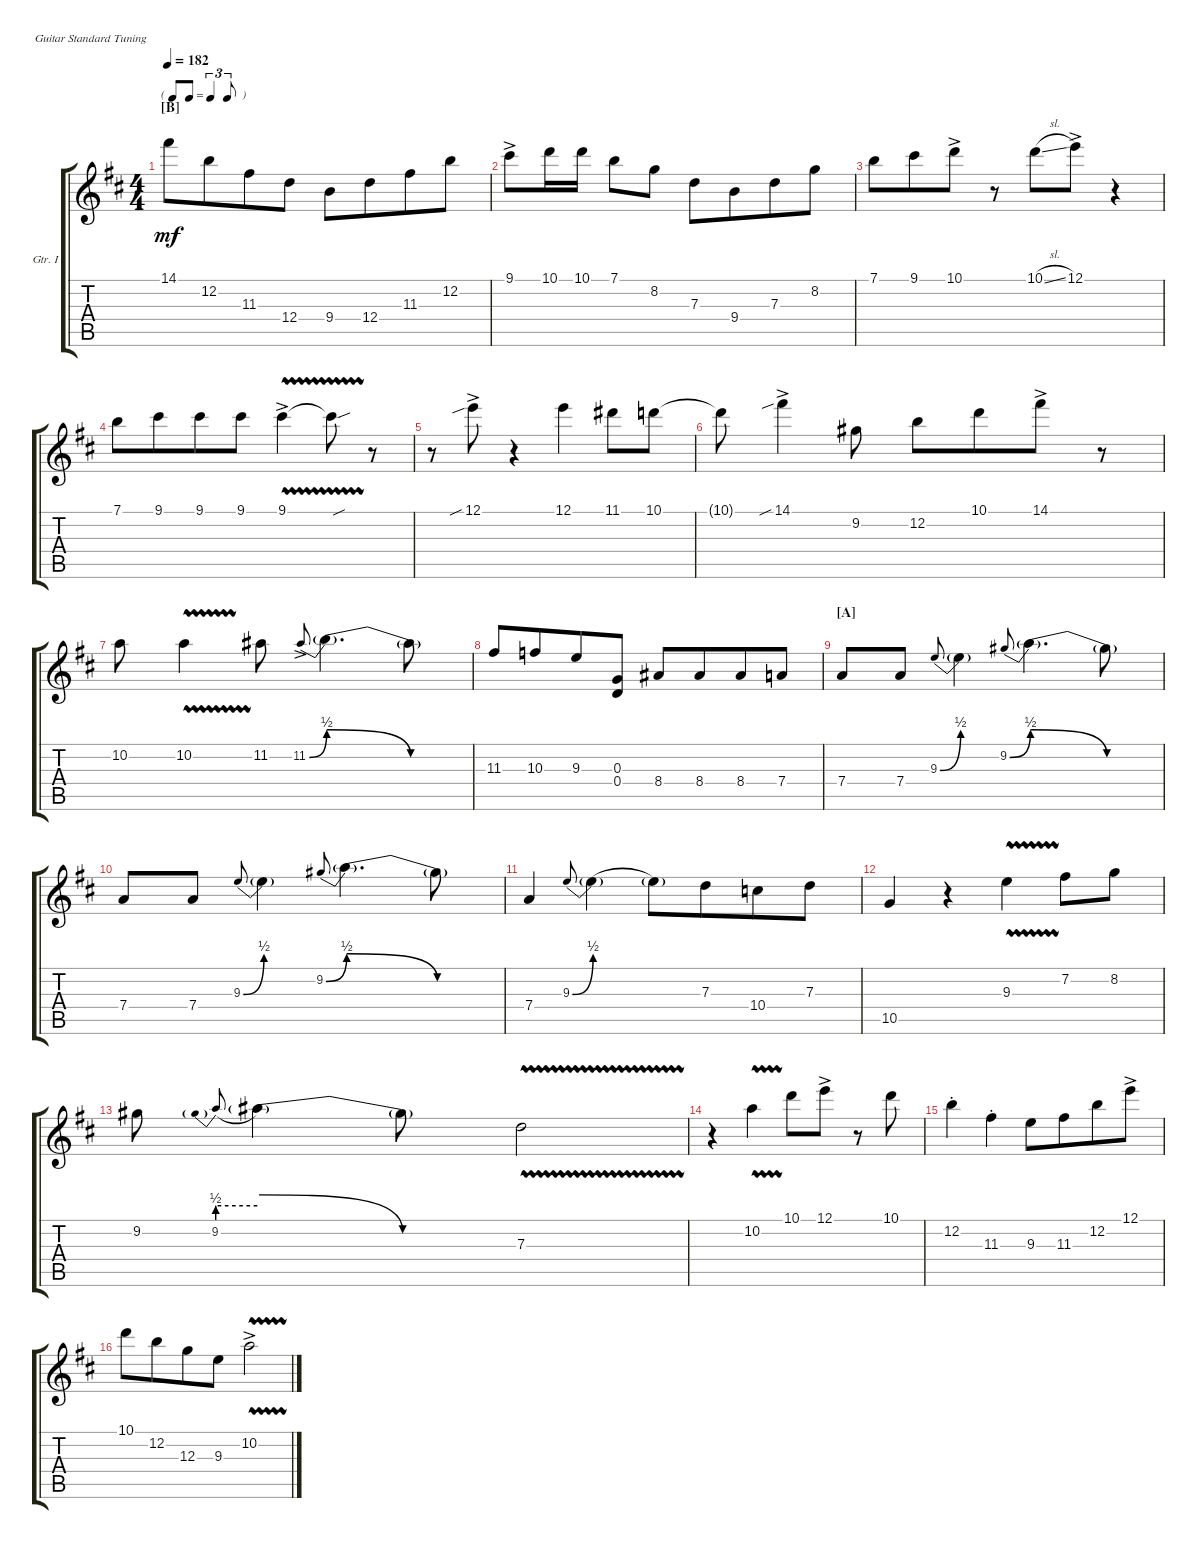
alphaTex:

\defaultSystemsLayout 4
\bracketExtendMode groupsimilarinstruments
\firstSystemTrackNameOrientation horizontal
\otherSystemsTrackNameOrientation horizontal
\track ("Guitar I" "Gtr. I") {multiBarRest instrument acousticguitarsteel}
\staff {score tabs}
\tuning (E4 B3 G3 D3 A2 E2)
\ts (4 4)
\tf triplet8th
\section ("B" "")
\tempo 182
\clef g2
\ks d
14.1.8{dy mf} 12.2.8{beam merge} 11.3.8 12.4.8 9.4.8 12.4.8{beam merge} 11.3.8 12.2.8 |
9.1{ac}.8 10.1.16 10.1.16 7.1.8 8.2.8 7.3.8 9.4.8{beam merge} 7.3.8 8.2.8 |
7.1.8 9.1.8{beam merge} 10.1{ac}.8 r.8 10.1{sl}.8 12.1{ac}.8 r.4 |
7.1.8 9.1.8{beam merge} 9.1.8 9.1.8 9.1{vw ac}.4 9.1{sou t}.8 r.8 |
r.8 12.1{sib ac}.8 r.4 12.1.4 11.1.8 10.1.8 |
10.1{t}.8 14.1{sib ac}.4 9.2.8 12.2.8 10.1.8{beam merge} 14.1{ac}.8 r.8 |
10.2.8 10.2{vw}.4 11.2.8 11.2{be (bend 21 0 59.4 2) ac}.8{gr onbeat} 11.2{be (release 0 2 59.4 0) t}.4{d} 11.2{be (hold 0 0 60 0) t}.8 |
11.3.8 10.3.8{beam merge} 9.3.8 (0.3 0.4).8 8.4.8 8.4.8{beam merge} 8.4.8 7.4.8 |
\section ("A" "")
7.4.8 7.4.8 9.3{be (bend 18.599999999999998 0 59.4 2)}.8{gr onbeat} 9.3{be (hold 0 0 60 0) t}.4 9.2{be (bend 18.599999999999998 0 59.4 2)}.8{gr onbeat} 9.2{be (release 0 2 60 0) t}.4{d} 9.2{be (hold 0 0 60 0) t}.8 |
7.4.8 7.4.8 9.3{be (bend 18.599999999999998 0 59.4 2)}.8{gr onbeat} 9.3{be (hold 0 0 60 0) t}.4 9.2{be (bend 18.599999999999998 0 59.4 2)}.8{gr onbeat} 9.2{be (release 0 2 60 0) t}.4{d} 9.2{be (hold 0 0 60 0) t}.8 |
7.4.4 9.3{be (bend 18.599999999999998 0 59.4 2)}.8{gr onbeat} 9.3{be (hold 0 0 60 0) t}.4 9.3{t}.8 7.3.8{beam merge} 10.4.8 7.3.8 |
10.5.4 r.4 9.3{vw}.4 7.2.8 8.2.8 |
9.2.8 9.2{be (prebend 0 2 60 2)}.8{gr onbeat} 9.2{be (release 0 4 59.4 0) t}.4 9.2{be (hold 0 0 60 0) t}.8 7.3{vw}.2 |
r.4 10.2{vw}.4 10.1.8 12.1{ac}.8 r.8 10.1.8 |
12.2{st}.4{beam merge} 11.3{st}.4 9.3.8 11.3.8{beam merge} 12.2.8 12.1{ac}.8 |
10.1.8 12.2.8{beam merge} 12.3.8 9.3.8 10.2{vw ac}.2
